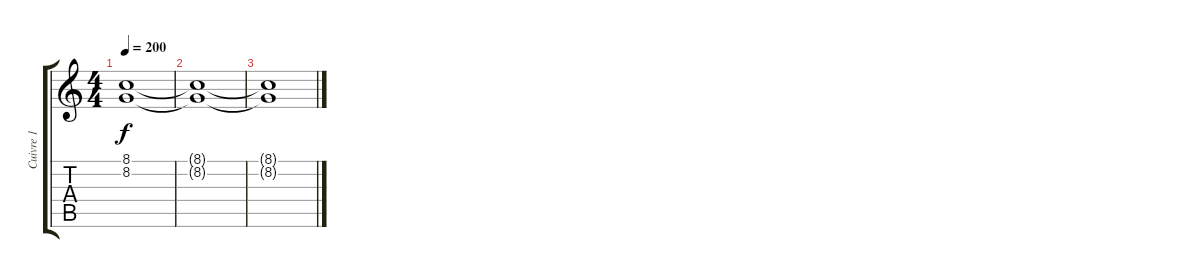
\track ("Cuivre 1" "Cuivre 1") {instrument trombone}
\staff {score tabs}
\tuning (E4 B3 G3 D3 A2 E2) {hide}
\ts (4 4)
\tempo 200
\clef g2
\ks c
(8.1{t} 8.2{t}).1{dy f volume 0} |
(8.1{t} 8.2{t}).1 |
(8.1{t} 8.2{t}).1
